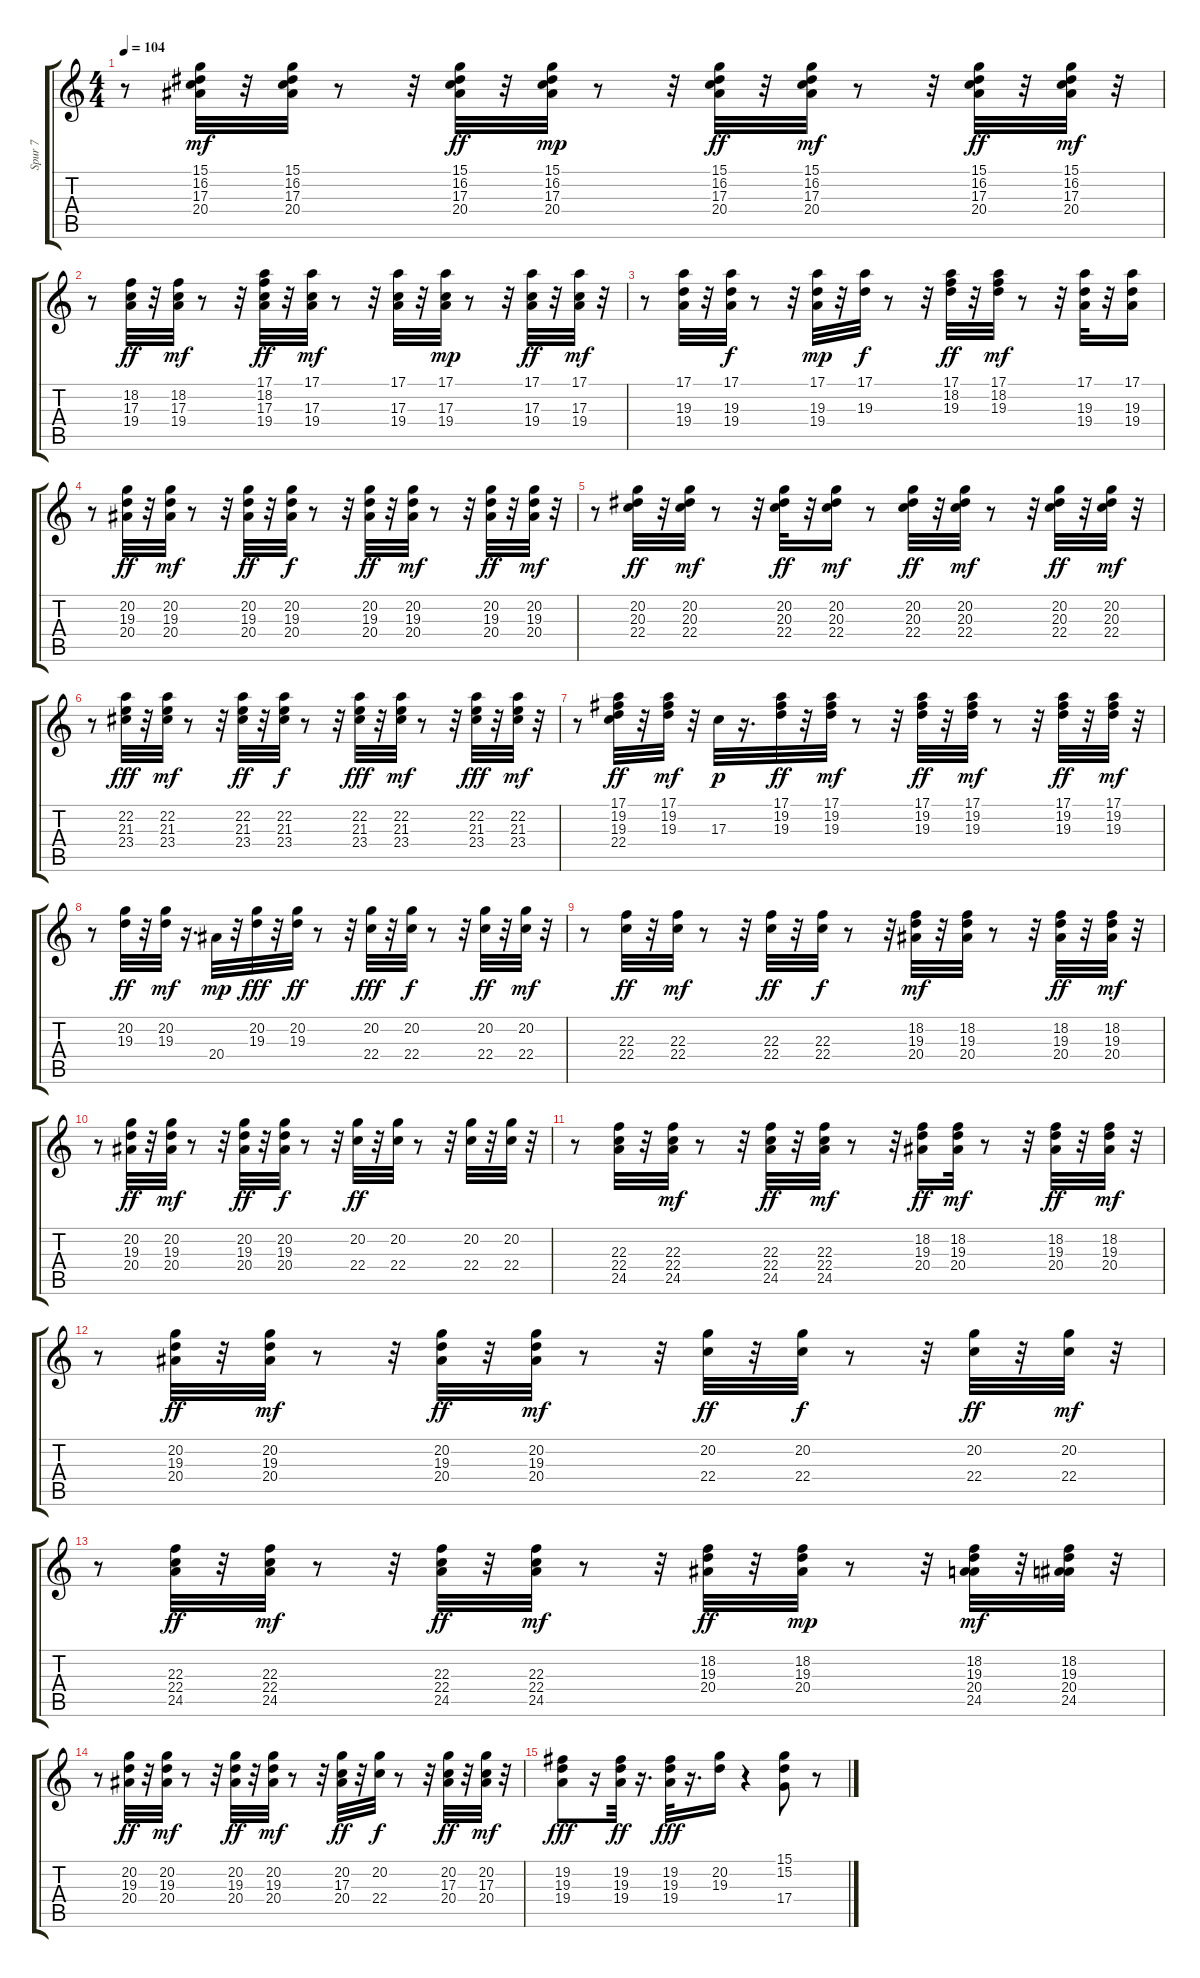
\track ("Spur 7" "Spur 7") {instrument acousticgrandpiano}
\staff {score tabs}
\tuning (E4 B3 G3 D3 A2 E2) {hide}
\ts (4 4)
\tempo 104
\clef g2
\ks c
r.8{dy mf} (15.1 16.2 17.3 20.4).32 r.32 (15.1 16.2 17.3 20.4).32 r.8 r.32 (15.1 16.2 17.3 20.4).32{dy ff} r.32 (15.1 16.2 17.3 20.4).32{dy mp} r.8 r.32 (15.1 16.2 17.3 20.4).32{dy ff} r.32 (15.1 16.2 17.3 20.4).32{dy mf} r.8 r.32 (15.1 16.2 17.3 20.4).32{dy ff} r.32 (15.1 16.2 17.3 20.4).32{dy mf} r.32 |
r.8 (18.2 17.3 19.4).32{dy ff} r.32 (18.2 17.3 19.4).32{dy mf} r.8 r.32 (17.1 18.2 17.3 19.4).32{dy ff} r.32 (17.1 17.3 19.4).32{dy mf} r.8 r.32 (17.1 17.3 19.4).32 r.32 (17.1 17.3 19.4).32{dy mp} r.8 r.32 (17.1 17.3 19.4).32{dy ff} r.32 (17.1 17.3 19.4).32{dy mf} r.32 |
r.8 (17.1 19.3 19.4).32 r.32 (17.1 19.3 19.4).32{dy f} r.8 r.32 (17.1 19.3 19.4).32{dy mp} r.32 (17.1 19.3).32{dy f} r.8 r.32 (17.1 18.2 19.3).32{dy ff} r.32 (17.1 18.2 19.3).32{dy mf} r.8 r.32 (17.1 19.3 19.4).32 r.32 (17.1 19.3 19.4).16 |
r.8 (20.2 19.3 20.4).32{dy ff} r.32 (20.2 19.3 20.4).32{dy mf} r.8 r.32 (20.2 19.3 20.4).32{dy ff} r.32 (20.2 19.3 20.4).32{dy f} r.8 r.32 (20.2 19.3 20.4).32{dy ff} r.32 (20.2 19.3 20.4).32{dy mf} r.8 r.32 (20.2 19.3 20.4).32{dy ff} r.32 (20.2 19.3 20.4).32{dy mf} r.32 |
r.8 (20.2 20.3 22.4).32{dy ff} r.32 (20.2 20.3 22.4).32{dy mf} r.8 r.32 (20.2 20.3 22.4).32{dy ff} r.32 (20.2 20.3 22.4).16{dy mf} r.8 (20.2 20.3 22.4).32{dy ff} r.32 (20.2 20.3 22.4).32{dy mf} r.8 r.32 (20.2 20.3 22.4).32{dy ff} r.32 (20.2 20.3 22.4).32{dy mf} r.32 |
r.8 (22.2 21.3 23.4).32{dy fff} r.32 (22.2 21.3 23.4).32{dy mf} r.8 r.32 (22.2 21.3 23.4).32{dy ff} r.32 (22.2 21.3 23.4).32{dy f} r.8 r.32 (22.2 21.3 23.4).32{dy fff} r.32 (22.2 21.3 23.4).32{dy mf} r.8 r.32 (22.2 21.3 23.4).32{dy fff} r.32 (22.2 21.3 23.4).32{dy mf} r.32 |
r.8 (17.1 19.2 19.3 22.4).32{dy ff} r.32 (17.1 19.2 19.3).32{dy mf} r.32 17.3.32{dy p} r.16{d} (17.1 19.2 19.3).32{dy ff} r.32 (17.1 19.2 19.3).32{dy mf} r.8 r.32 (17.1 19.2 19.3).32{dy ff} r.32 (17.1 19.2 19.3).32{dy mf} r.8 r.32 (17.1 19.2 19.3).32{dy ff} r.32 (17.1 19.2 19.3).32{dy mf} r.32 |
r.8 (20.2 19.3).32{dy ff} r.32 (20.2 19.3).32{dy mf} r.16{d} 20.4.32{dy mp} r.32 (20.2 19.3).32{dy fff} r.32 (20.2 19.3).32{dy ff} r.8 r.32 (20.2 22.4).32{dy fff} r.32 (20.2 22.4).32{dy f} r.8 r.32 (20.2 22.4).32{dy ff} r.32 (20.2 22.4).32{dy mf} r.32 |
r.8 (22.3 22.4).32{dy ff} r.32 (22.3 22.4).32{dy mf} r.8 r.32 (22.3 22.4).32{dy ff} r.32 (22.3 22.4).32{dy f} r.8 r.32 (18.2 19.3 20.4).32{dy mf} r.32 (18.2 19.3 20.4).32 r.8 r.32 (18.2 19.3 20.4).32{dy ff} r.32 (18.2 19.3 20.4).32{dy mf} r.32 |
r.8 (20.2 19.3 20.4).32{dy ff} r.32 (20.2 19.3 20.4).32{dy mf} r.8 r.32 (20.2 19.3 20.4).32{dy ff} r.32 (20.2 19.3 20.4).32{dy f} r.8 r.32 (20.2 22.4).32{dy ff} r.32 (20.2 22.4).32 r.8 r.32 (20.2 22.4).32 r.32 (20.2 22.4).32 r.32 |
r.8 (22.3 22.4 24.5).32 r.32 (22.3 22.4 24.5).32{dy mf} r.8 r.32 (22.3 22.4 24.5).32{dy ff} r.32 (22.3 22.4 24.5).32{dy mf} r.8 r.32 (18.2 19.3 20.4).16{dy ff} (18.2 19.3 20.4).32{dy mf} r.8 r.32 (18.2 19.3 20.4).32{dy ff} r.32 (18.2 19.3 20.4).32{dy mf} r.32 |
r.8 (20.2 19.3 20.4).32{dy ff} r.32 (20.2 19.3 20.4).32{dy mf} r.8 r.32 (20.2 19.3 20.4).32{dy ff} r.32 (20.2 19.3 20.4).32{dy mf} r.8 r.32 (20.2 22.4).32{dy ff} r.32 (20.2 22.4).32{dy f} r.8 r.32 (20.2 22.4).32{dy ff} r.32 (20.2 22.4).32{dy mf} r.32 |
r.8 (22.3 22.4 24.5).32{dy ff} r.32 (22.3 22.4 24.5).32{dy mf} r.8 r.32 (22.3 22.4 24.5).32{dy ff} r.32 (22.3 22.4 24.5).32{dy mf} r.8 r.32 (18.2 19.3 20.4).32{dy ff} r.32 (18.2 19.3 20.4).32{dy mp} r.8 r.32 (18.2 19.3 20.4 24.5).32{dy mf} r.32 (18.2 19.3 20.4 24.5).32 r.32 |
r.8 (20.2 19.3 20.4).32{dy ff} r.32 (20.2 19.3 20.4).32{dy mf} r.8 r.32 (20.2 19.3 20.4).32{dy ff} r.32 (20.2 19.3 20.4).32{dy mf} r.8 r.32 (20.2 17.3 20.4).32{dy ff} r.32 (20.2 22.4).32{dy f} r.8 r.32 (20.2 17.3 20.4).32{dy ff} r.32 (20.2 17.3 20.4).32{dy mf} r.32 |
(19.2 19.3 19.4).8{dy fff} r.16 (19.2 19.3 19.4).32{dy ff} r.16{d} (19.2 19.3 19.4).32{dy fff} r.16{d} (20.2 19.3).16 r.4 (15.1 15.2 17.4).8 r.8
